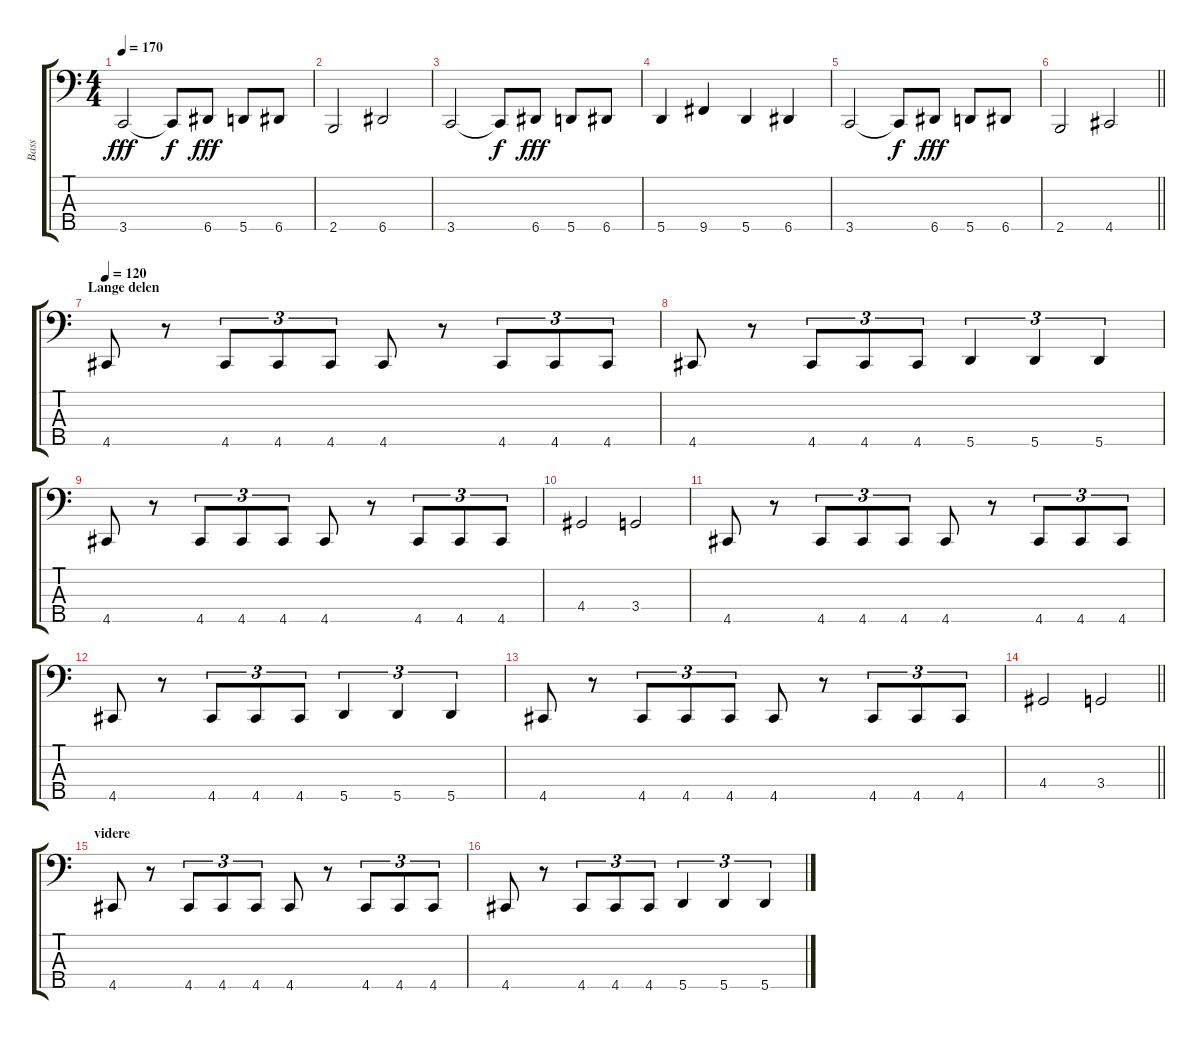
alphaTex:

\track ("Bass" "Bass") {instrument electricbassfinger}
\staff {score tabs}
\tuning (G2 D2 A1 E1 A0) {hide}
\ts (4 4)
\tempo 170
\clef f4
\ks c
3.5.2{dy fff} 3.5{t}.8{dy f} 6.5.8{dy fff} 5.5.8 6.5.8 |
2.5.2 6.5.2 |
3.5.2 3.5{t}.8{dy f} 6.5.8{dy fff} 5.5.8 6.5.8 |
5.5.4 9.5.4 5.5.4 6.5.4 |
3.5.2 3.5{t}.8{dy f} 6.5.8{dy fff} 5.5.8 6.5.8 |
\barLineRight lightlight
2.5.2 4.5.2 |
\section ("" "Lange delen")
\tempo 120
4.5.8 r.8 4.5.8{tu (3 2)} 4.5.8{tu (3 2)} 4.5.8{tu (3 2)} 4.5.8 r.8 4.5.8{tu (3 2)} 4.5.8{tu (3 2)} 4.5.8{tu (3 2)} |
4.5.8 r.8 4.5.8{tu (3 2)} 4.5.8{tu (3 2)} 4.5.8{tu (3 2)} 5.5.4{tu (3 2)} 5.5.4{tu (3 2)} 5.5.4{tu (3 2)} |
4.5.8 r.8 4.5.8{tu (3 2)} 4.5.8{tu (3 2)} 4.5.8{tu (3 2)} 4.5.8 r.8 4.5.8{tu (3 2)} 4.5.8{tu (3 2)} 4.5.8{tu (3 2)} |
4.4.2 3.4.2 |
4.5.8 r.8 4.5.8{tu (3 2)} 4.5.8{tu (3 2)} 4.5.8{tu (3 2)} 4.5.8 r.8 4.5.8{tu (3 2)} 4.5.8{tu (3 2)} 4.5.8{tu (3 2)} |
4.5.8 r.8 4.5.8{tu (3 2)} 4.5.8{tu (3 2)} 4.5.8{tu (3 2)} 5.5.4{tu (3 2)} 5.5.4{tu (3 2)} 5.5.4{tu (3 2)} |
4.5.8 r.8 4.5.8{tu (3 2)} 4.5.8{tu (3 2)} 4.5.8{tu (3 2)} 4.5.8 r.8 4.5.8{tu (3 2)} 4.5.8{tu (3 2)} 4.5.8{tu (3 2)} |
\barLineRight lightlight
4.4.2 3.4.2 |
\section ("" "videre")
4.5.8 r.8 4.5.8{tu (3 2)} 4.5.8{tu (3 2)} 4.5.8{tu (3 2)} 4.5.8 r.8 4.5.8{tu (3 2)} 4.5.8{tu (3 2)} 4.5.8{tu (3 2)} |
4.5.8 r.8 4.5.8{tu (3 2)} 4.5.8{tu (3 2)} 4.5.8{tu (3 2)} 5.5.4{tu (3 2)} 5.5.4{tu (3 2)} 5.5.4{tu (3 2)}
